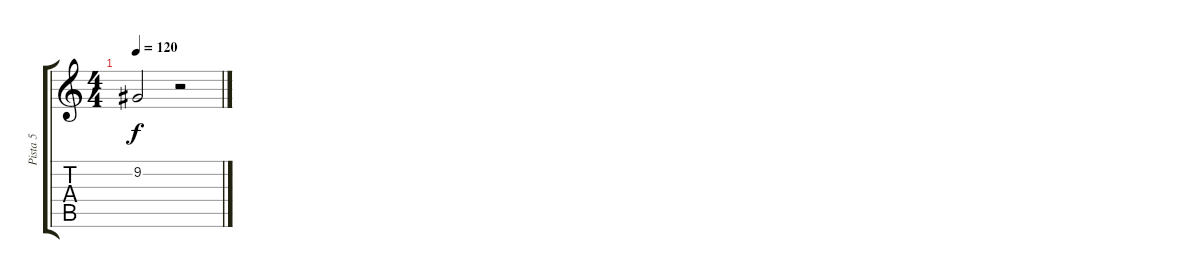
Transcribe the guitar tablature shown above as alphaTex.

\track ("Pista 5" "Pista 5") {instrument pad3polysynth}
\staff {score tabs}
\tuning (E4 B3 G3 D3 A2 E2) {hide}
\ts (4 4)
\tempo 120
\clef g2
\ks c
9.2{t}.2{dy f} r.2
